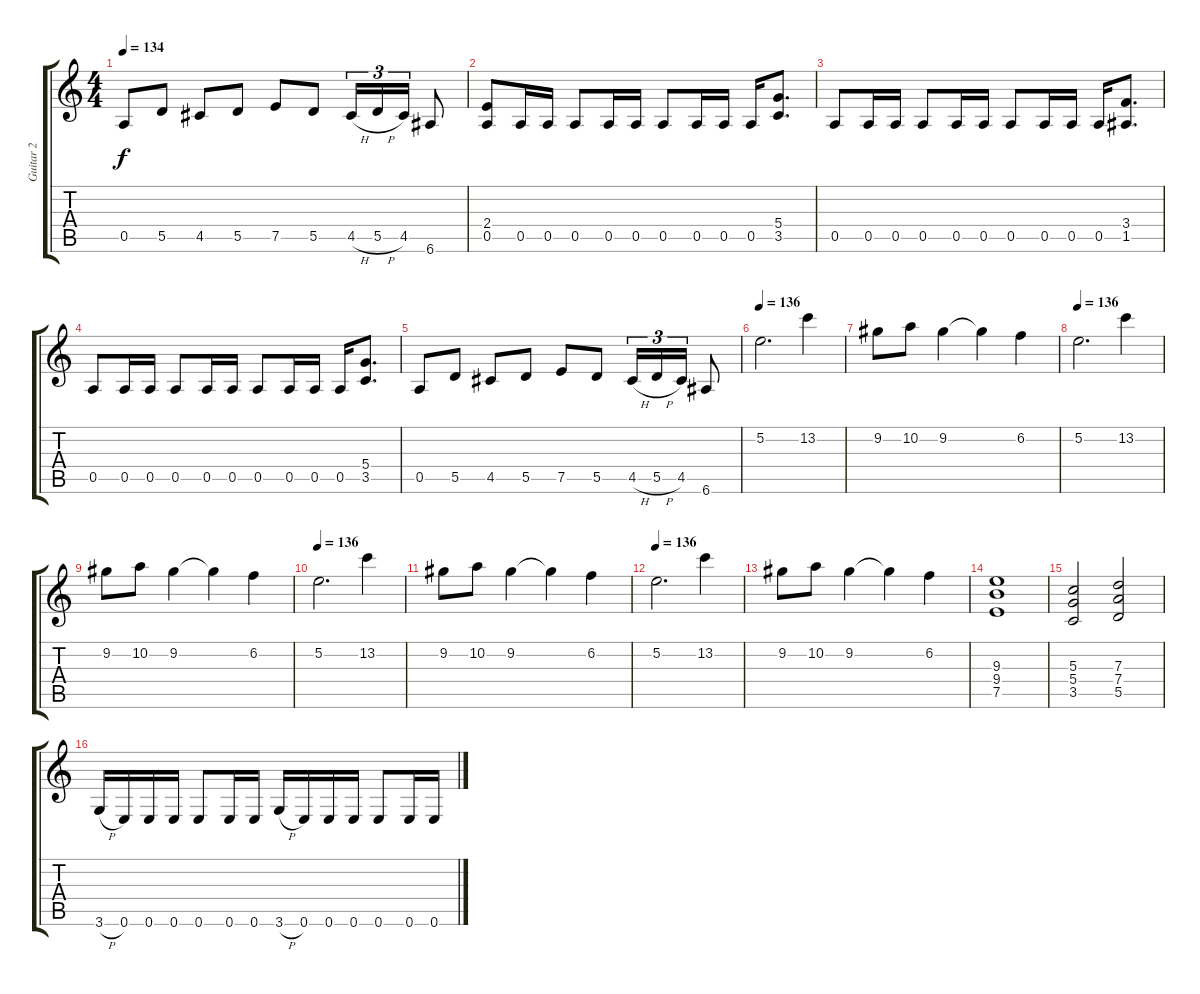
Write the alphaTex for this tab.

\track ("Guitar 2" "Guitar 2") {instrument distortionguitar}
\staff {score tabs}
\tuning (E4 B3 G3 D3 A2 E2) {hide}
\ts (4 4)
\tempo 134
\clef g2
\ks c
0.5.8{dy f} 5.5.8 4.5.8 5.5.8 7.5.8 5.5.8 4.5{h}.16{tu (3 2)} 5.5{h}.16{tu (3 2)} 4.5.16{tu (3 2)} 6.6.8 |
(2.4 0.5).8 0.5.16 0.5.16 0.5.8 0.5.16 0.5.16 0.5.8 0.5.16 0.5.16 0.5.16 (5.4 3.5).8{d} |
0.5.8 0.5.16 0.5.16 0.5.8 0.5.16 0.5.16 0.5.8 0.5.16 0.5.16 0.5.16 (3.4 1.5).8{d} |
0.5.8 0.5.16 0.5.16 0.5.8 0.5.16 0.5.16 0.5.8 0.5.16 0.5.16 0.5.16 (5.4 3.5).8{d} |
0.5.8 5.5.8 4.5.8 5.5.8 7.5.8 5.5.8 4.5{h}.16{tu (3 2)} 5.5{h}.16{tu (3 2)} 4.5.16{tu (3 2)} 6.6.8 |
\tempo 136
5.2.2{d} 13.2.4 |
9.2.8 10.2.8 9.2.4 9.2{t}.4 6.2.4 |
\tempo 136
5.2.2{d} 13.2.4 |
9.2.8 10.2.8 9.2.4 9.2{t}.4 6.2.4 |
\tempo 136
5.2.2{d} 13.2.4 |
9.2.8 10.2.8 9.2.4 9.2{t}.4 6.2.4 |
\tempo 136
5.2.2{d} 13.2.4 |
9.2.8 10.2.8 9.2.4 9.2{t}.4 6.2.4 |
(9.3 9.4 7.5).1 |
(5.3 5.4 3.5).2 (7.3 7.4 5.5).2 |
3.6{h}.16 0.6.16 0.6.16 0.6.16 0.6.8 0.6.16 0.6.16 3.6{h}.16 0.6.16 0.6.16 0.6.16 0.6.8 0.6.16 0.6.16
